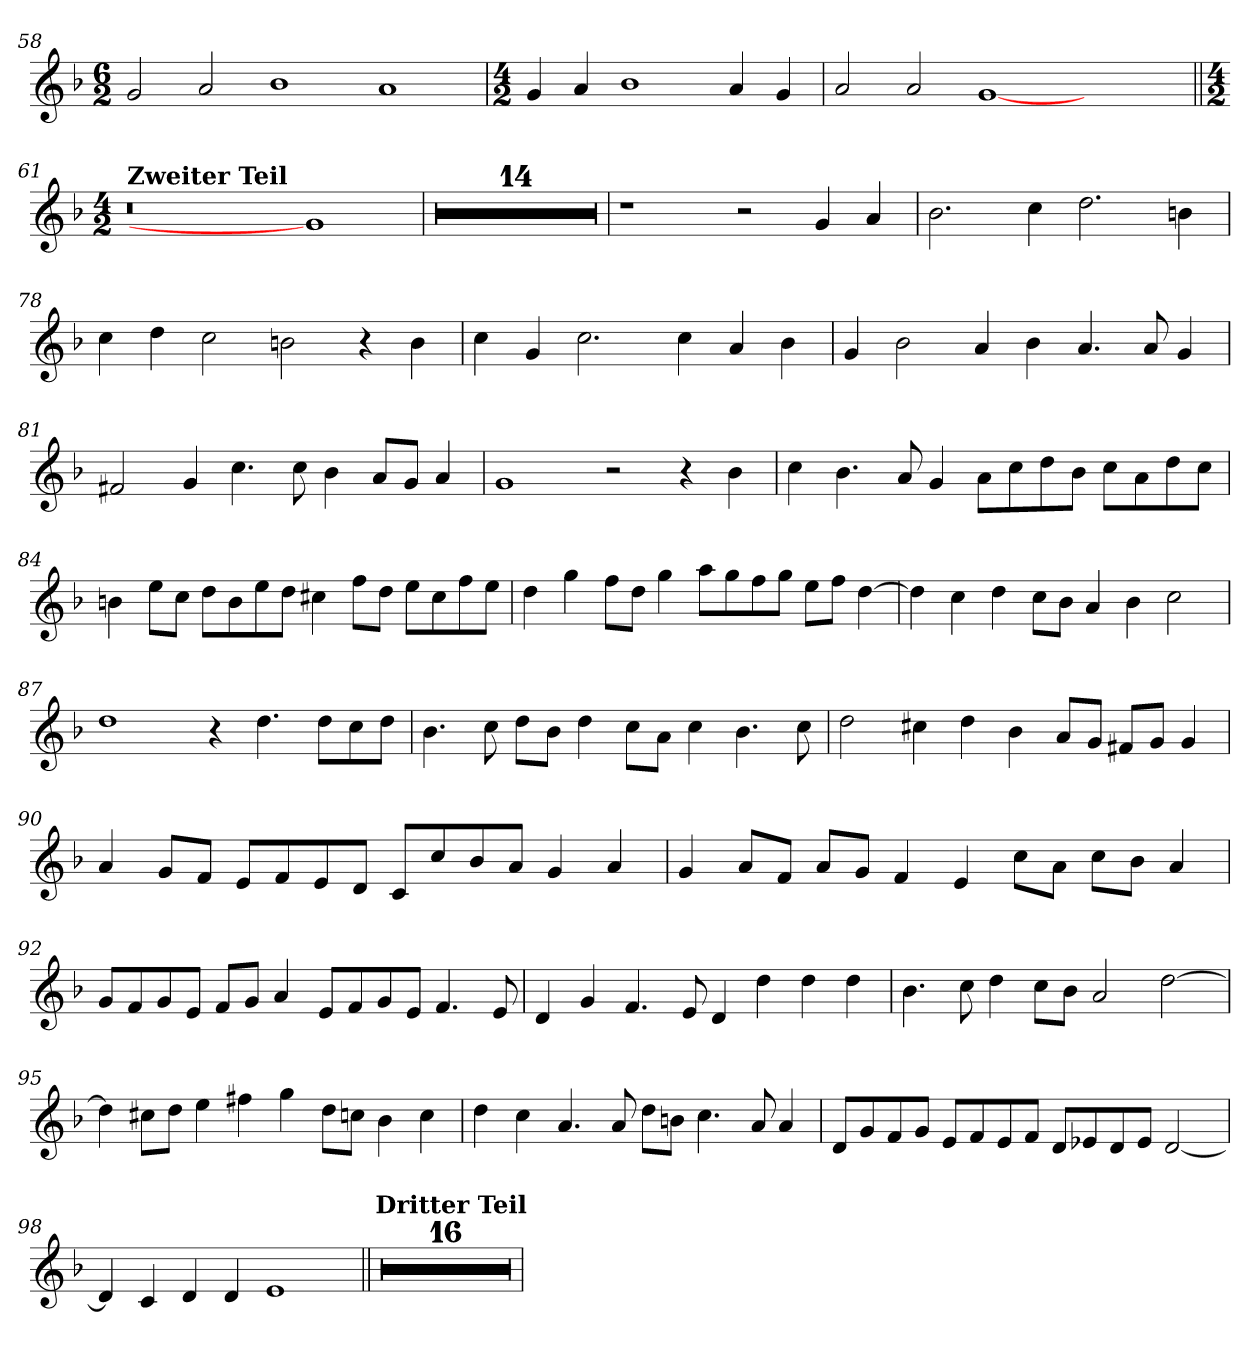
**kern
*part1
*staff1
!!LO:LB:g=z
*clefG2
*k[b-]
*F:
*M6/2
=58
2g/
2a/
1b-
1a
=59
*M4/2
4g/
4a/
1b-
4a/
4g/
=60
2a/
2a/
[1g
1ryy
!!LO:LB:g=z
=61||
*M4/2
!LO:TX:a:B:t=Zweiter Teil
0r
1g]
=62
0r
=63
0r
=64
0r
=65
0r
=66
0r
=67
0r
=68
0r
=69
0r
=70
0r
=71
0r
=72
0r
=73
0r
=74
0r
=75
0r
=76
1r
2r
4g/
4a/
=77
2.b-\
4cc\
2.dd\
4bn\
=78
4cc\
4dd\
2cc\
2bn\
4r
4b\
=79
4cc\
4g/
2.cc\
4cc\
4a/
4b-\
!!LO:LB:g=z
=80
4g/
2b-\
4a/
4b-\
4.a/
8a/
4g/
=81
2f#X/
4g/
4.cc\
8cc\
4b-\
8a/L
8g/J
4a/
=82
1g
2r
4r
4b-\
=83
4cc\
4.b-\
8a/
4g/
8a\L
8cc\
8dd\
8b-\J
8cc\L
8a\
8dd\
8cc\J
!!LO:LB:g=z
=84
4bn\
8ee\L
8cc\J
8dd\L
8b\
8ee\
8dd\J
4cc#X\
8ff\L
8dd\J
8ee\L
8cc#\
8ff\
8ee\J
=85
4dd\
4gg\
8ff\L
8dd\J
4gg\
8aa\L
8gg\
8ff\
8gg\J
8ee\L
8ff\J
[4dd\
=86
4dd\]
4cc\
4dd\
8cc\L
8b-\J
4a/
4b-\
2cc\
!!LO:LB:g=z
=87
1dd
4r
4.dd\
8dd\L
8cc\
8dd\J
=88
4.b-\
8cc\
8dd\L
8b-\J
4dd\
8cc\L
8a\J
4cc\
4.b-\
8cc\
=89
2dd\
4cc#X\
4dd\
4b-\
8a/L
8g/J
8f#X/L
8g/J
4g/
!!LO:PB:g=z
=90
4a/
8g/L
8f/J
8e/L
8f/
8e/
8d/J
8c/L
8cc/
8b-/
8a/J
4g/
4a/
=91
4g/
8a/L
8f/J
8a/L
8g/J
4f/
4e/
8cc\L
8a\J
8cc\L
8b-\J
4a/
=92
8g/L
8f/
8g/
8e/J
8f/L
8g/J
4a/
8e/L
8f/
8g/
8e/J
4.f/
8e/
!!LO:LB:g=z
=93
4d/
4g/
4.f/
8e/
4d/
4dd\
4dd\
4dd\
=94
4.b-\
8cc\
4dd\
8cc\L
8b-\J
2a/
[2dd\
=95
4dd\]
8cc#X\L
8dd\J
4ee\
4ff#X\
4gg\
8dd\L
8ccn\J
4b-\
4cc\
!!LO:LB:g=z
=96
4dd\
4cc\
4.a/
8a/
8dd\L
8bn\J
4.cc\
8a/
4a/
=97
8d/L
8g/
8f/
8g/J
8e/L
8f/
8e/
8f/J
8d/L
8e-X/
8d/
8e-/J
[2d/
=98
4d/]
4c/
4d/
4d/
1e
!!LO:LB:g=z
=99||
!LO:TX:a:B:t=Dritter Teil
0r
=100
0r
=101
0r
=102
0r
=103
0r
=104
0r
=105
0r
=106
0r
=107
0r
=108
0r
=109
0r
=110
0r
=111
0r
=112
0r
=113
0r
=114
0r
=
*-
